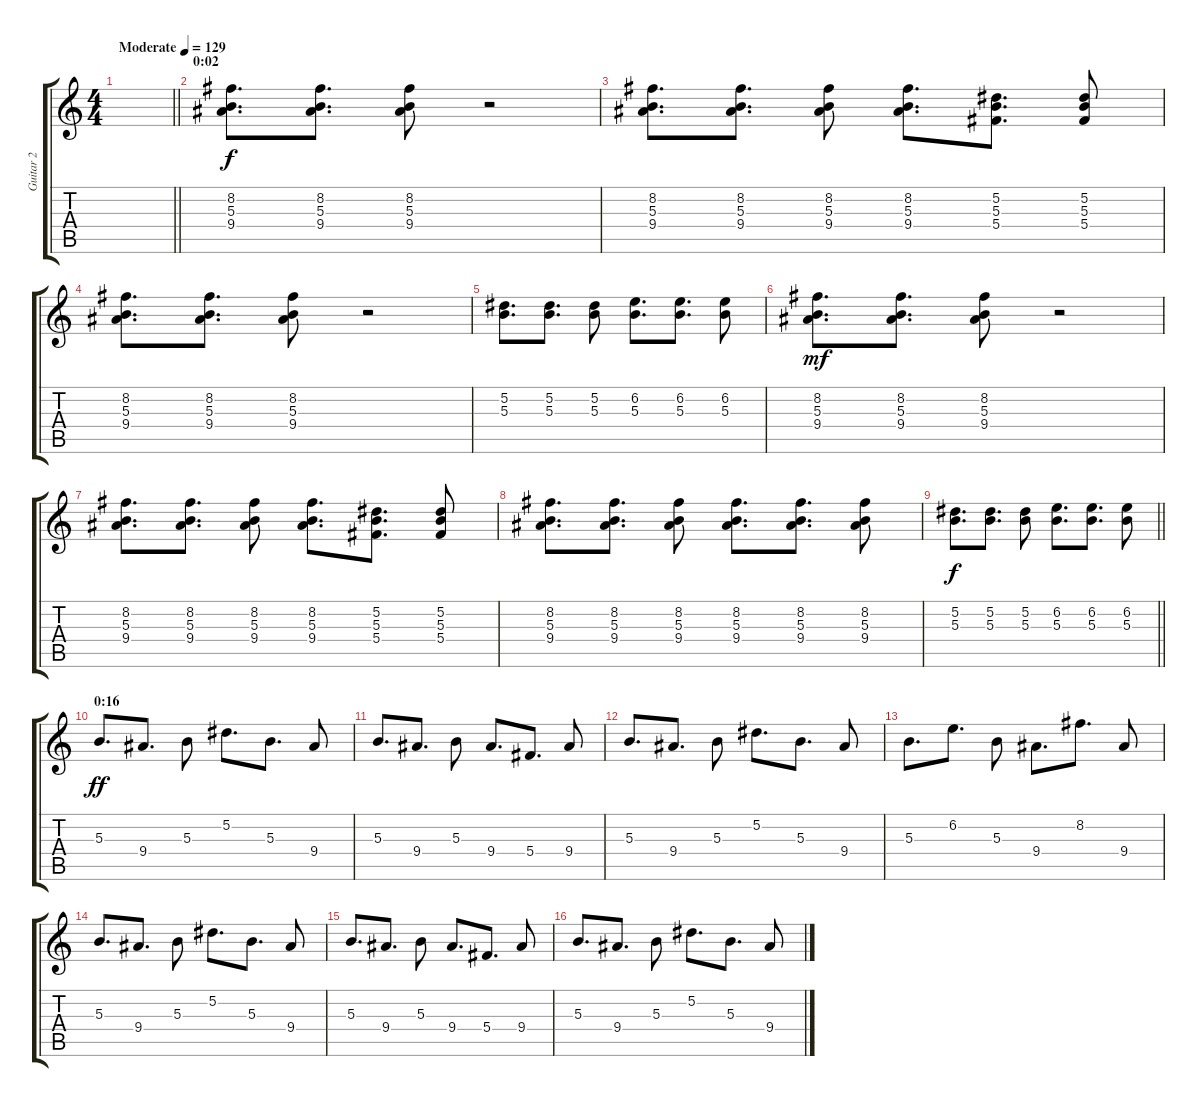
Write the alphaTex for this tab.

\track ("Guitar 2" "Guitar 2") {instrument distortionguitar}
\staff {score tabs}
\tuning (Eb4 Bb3 Gb3 Db3 Ab2 Db2) {hide}
\ts (4 4)
\tempo (129 "Moderate")
\clef g2
\barLineRight lightlight
\ks c
|
\section ("" "0:02")
(8.2 5.3 9.4).8{d} (8.2 5.3 9.4).8{d} (8.2 5.3 9.4).8 r.2 |
(8.2 5.3 9.4).8{d} (8.2 5.3 9.4).8{d} (8.2 5.3 9.4).8 (8.2 5.3 9.4).8{d} (5.2 5.3 5.4).8{d} (5.2 5.3 5.4).8 |
(8.2 5.3 9.4).8{d} (8.2 5.3 9.4).8{d} (8.2 5.3 9.4).8 r.2 |
(5.2 5.3).8{d dy f} (5.2 5.3).8{d} (5.2 5.3).8 (6.2 5.3).8{d} (6.2 5.3).8{d} (6.2 5.3).8 |
(8.2 5.3 9.4).8{d dy mf} (8.2 5.3 9.4).8{d} (8.2 5.3 9.4).8 r.2 |
(8.2 5.3 9.4).8{d} (8.2 5.3 9.4).8{d} (8.2 5.3 9.4).8 (8.2 5.3 9.4).8{d} (5.2 5.3 5.4).8{d} (5.2 5.3 5.4).8 |
(8.2 5.3 9.4).8{d} (8.2 5.3 9.4).8{d} (8.2 5.3 9.4).8 (8.2 5.3 9.4).8{d} (8.2 5.3 9.4).8{d} (8.2 5.3 9.4).8 |
\barLineRight lightlight
(5.2 5.3).8{d dy f} (5.2 5.3).8{d} (5.2 5.3).8 (6.2 5.3).8{d} (6.2 5.3).8{d} (6.2 5.3).8 |
\section ("" "0:16")
5.3.8{d dy ff} 9.4.8{d} 5.3.8 5.2.8{d} 5.3.8{d} 9.4.8 |
5.3.8{d} 9.4.8{d} 5.3.8 9.4.8{d} 5.4.8{d} 9.4.8 |
5.3.8{d} 9.4.8{d} 5.3.8 5.2.8{d} 5.3.8{d} 9.4.8 |
5.3.8{d} 6.2.8{d} 5.3.8 9.4.8{d} 8.2.8{d} 9.4.8 |
5.3.8{d} 9.4.8{d} 5.3.8 5.2.8{d} 5.3.8{d} 9.4.8 |
5.3.8{d} 9.4.8{d} 5.3.8 9.4.8{d} 5.4.8{d} 9.4.8 |
5.3.8{d} 9.4.8{d} 5.3.8 5.2.8{d} 5.3.8{d} 9.4.8
